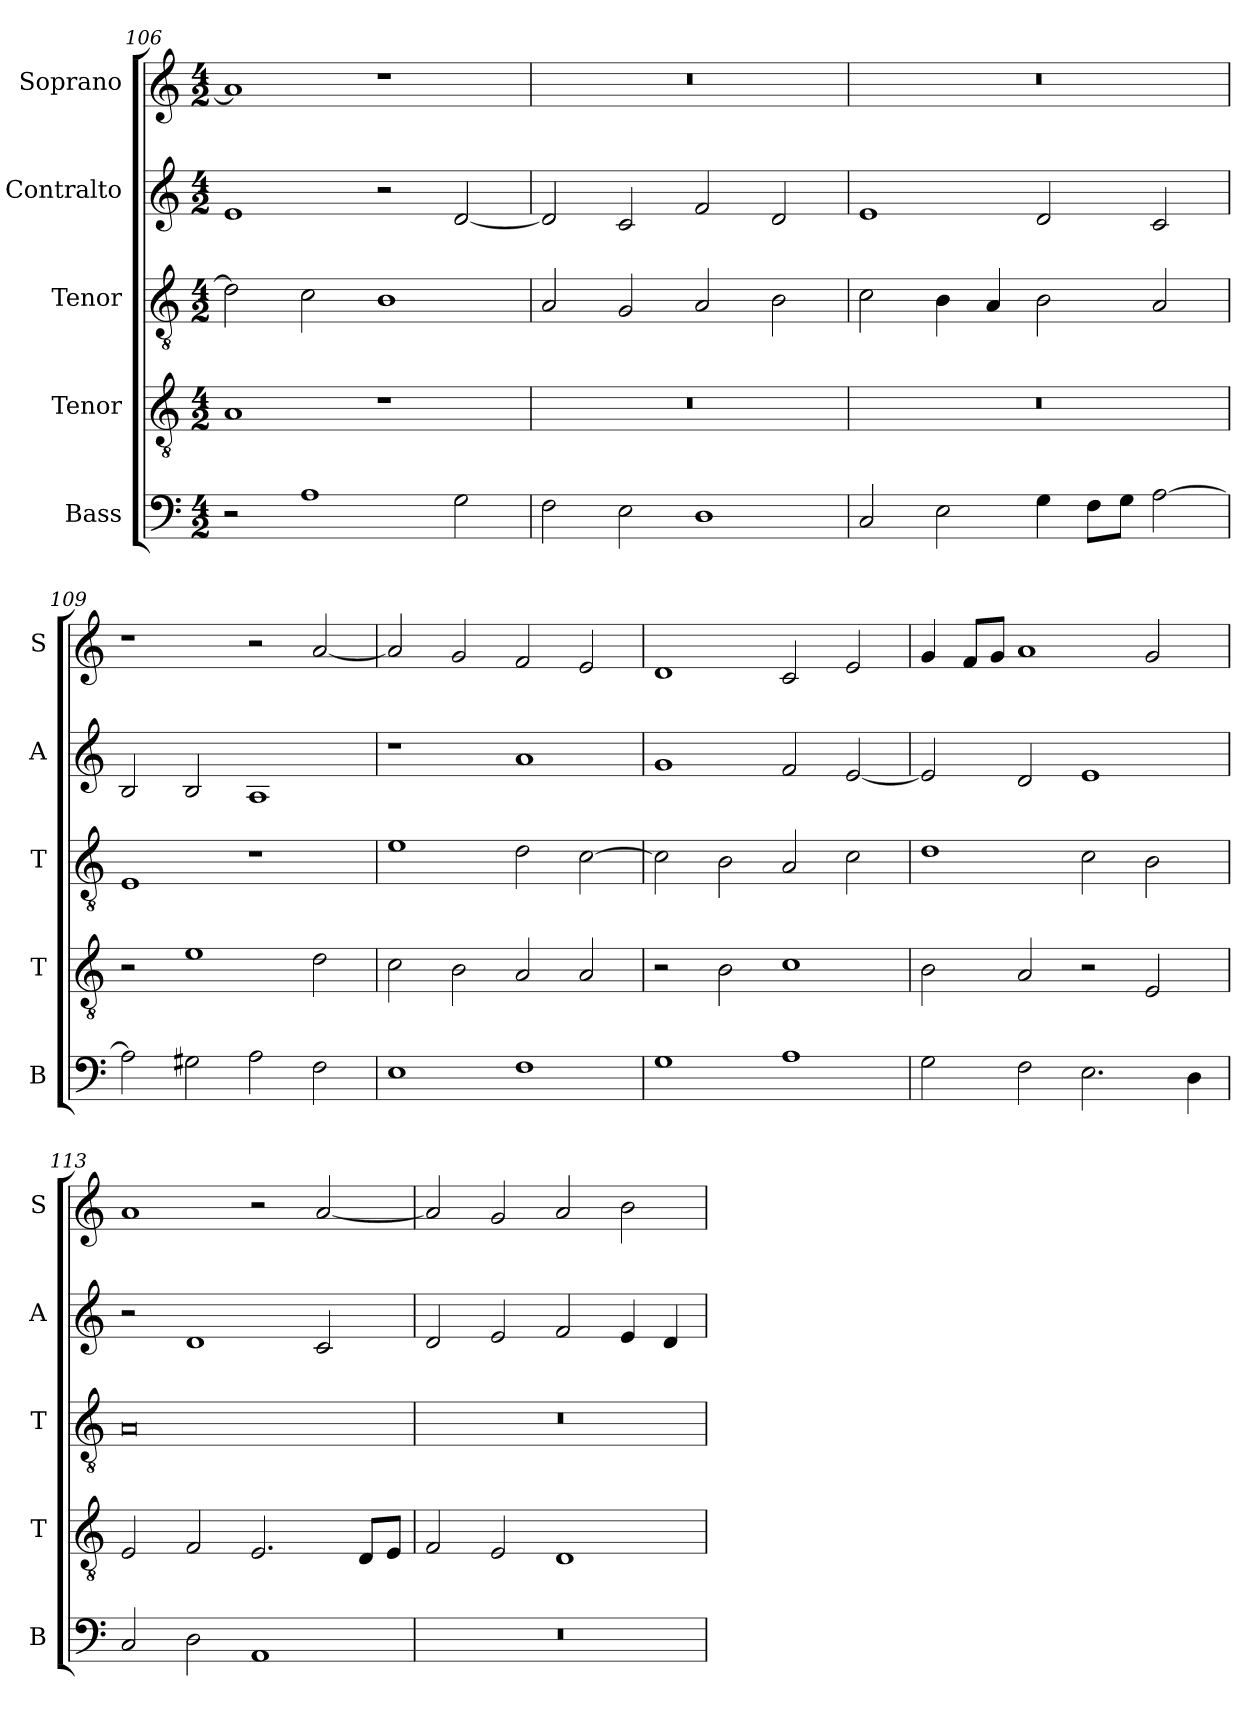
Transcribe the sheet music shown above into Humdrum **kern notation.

**kern	**kern	**kern	**kern	**kern
*part5	*part4	*part3	*part2	*part1
*staff5	*staff4	*staff3	*staff2	*staff1
*I"Bass	*I"Tenor	*I"Tenor	*I"Contralto	*I"Soprano
*I'B	*I'T	*I'T	*I'A	*I'S
*clefF4	*clefGv2	*clefGv2	*clefG2	*clefG2
*k[]	*k[]	*k[]	*k[]	*k[]
*D:dor	*D:dor	*D:dor	*D:dor	*D:dor
*M4/2	*M4/2	*M4/2	*M4/2	*M4/2
=106	=106	=106	=106	=106
2r	1A	2d]	1e	1a]
1A	.	2c	.	.
.	1r	1B	2r	1r
2G	.	.	[2d	.
=107	=107	=107	=107	=107
2F	0r	2A	2d]	0r
2E	.	2G	2c	.
1D	.	2A	2f	.
.	.	2B	2d	.
=108	=108	=108	=108	=108
2C	0r	2c	1e	0r
2E	.	4B	.	.
.	.	4A	.	.
4G	.	2B	2d	.
8F\L	.	.	.	.
8G\J	.	.	.	.
[2A	.	2A	2c	.
=109	=109	=109	=109	=109
2A]	2r	1E	2B	1r
2G#X	1e	.	2B	.
2A	.	1r	1A	2r
2F	2d	.	.	[2a
=110	=110	=110	=110	=110
1E	2c	1e	1r	2a]
.	2B	.	.	2g
1F	2A	2d	1a	2f
.	2A	[2c	.	2e
=111	=111	=111	=111	=111
1G	2r	2c]	1g	1d
.	2B	2B	.	.
1A	1c	2A	2f	2c
.	.	2c	[2e	2e
=112	=112	=112	=112	=112
2G	2B	1d	2e]	4g
.	.	.	.	8f/L
.	.	.	.	8g/J
2F	2A	.	2d	1a
2.E	2r	2c	1e	.
.	2E	2B	.	2g
4D	.	.	.	.
=113	=113	=113	=113	=113
2C	2E	0A	2r	1a
2D	2F	.	1d	.
1AA	2.E	.	.	2r
.	.	.	2c	[2a
.	8D/L	.	.	.
.	8E/J	.	.	.
=114	=114	=114	=114	=114
0r	2F	0r	2d	2a]
.	2E	.	2e	2g
.	1D	.	2f	2a
.	.	.	4e	2b
.	.	.	4d	.
=	=	=	=	=
*-	*-	*-	*-	*-
